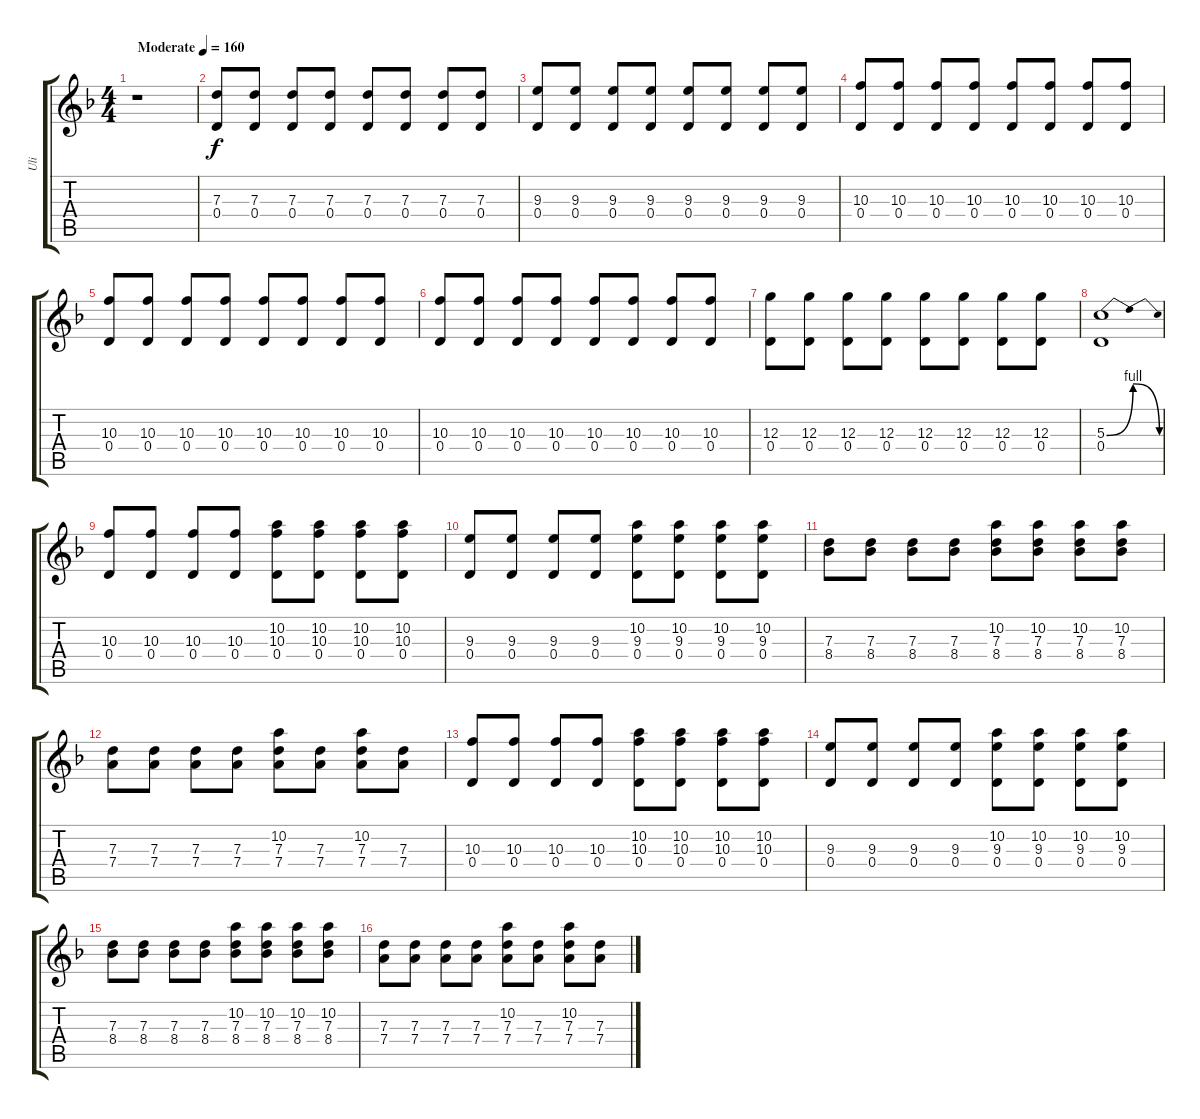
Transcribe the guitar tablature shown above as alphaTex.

\track ("Uli" "Uli") {instrument distortionguitar}
\staff {score tabs}
\tuning (E4 B3 G3 D3 A2 D2) {hide}
\ts (4 4)
\tempo (160 "Moderate")
\clef g2
\ks dminor
r.1{dy f instrument distortionguitar} |
(7.3 0.4).8 (7.3 0.4).8 (7.3 0.4).8 (7.3 0.4).8 (7.3 0.4).8 (7.3 0.4).8 (7.3 0.4).8 (7.3 0.4).8 |
(9.3 0.4).8 (9.3 0.4).8 (9.3 0.4).8 (9.3 0.4).8 (9.3 0.4).8 (9.3 0.4).8 (9.3 0.4).8 (9.3 0.4).8 |
(10.3 0.4).8 (10.3 0.4).8 (10.3 0.4).8 (10.3 0.4).8 (10.3 0.4).8 (10.3 0.4).8 (10.3 0.4).8 (10.3 0.4).8 |
(10.3 0.4).8 (10.3 0.4).8 (10.3 0.4).8 (10.3 0.4).8 (10.3 0.4).8 (10.3 0.4).8 (10.3 0.4).8 (10.3 0.4).8 |
(10.3 0.4).8 (10.3 0.4).8 (10.3 0.4).8 (10.3 0.4).8 (10.3 0.4).8 (10.3 0.4).8 (10.3 0.4).8 (10.3 0.4).8 |
(12.3 0.4).8 (12.3 0.4).8 (12.3 0.4).8 (12.3 0.4).8 (12.3 0.4).8 (12.3 0.4).8 (12.3 0.4).8 (12.3 0.4).8 |
(5.3{be (bendrelease 0 0 30 4 30 4 60 0)} 0.4{be (hold 0 0 60 0)}).1 |
(10.3 0.4).8 (10.3 0.4).8 (10.3 0.4).8 (10.3 0.4).8 (10.2 10.3 0.4).8 (10.2 10.3 0.4).8 (10.2 10.3 0.4).8 (10.2 10.3 0.4).8 |
(9.3 0.4).8 (9.3 0.4).8 (9.3 0.4).8 (9.3 0.4).8 (10.2 9.3 0.4).8 (10.2 9.3 0.4).8 (10.2 9.3 0.4).8 (10.2 9.3 0.4).8 |
(7.3 8.4).8 (7.3 8.4).8 (7.3 8.4).8 (7.3 8.4).8 (10.2 7.3 8.4).8 (10.2 7.3 8.4).8 (10.2 7.3 8.4).8 (10.2 7.3 8.4).8 |
(7.3 7.4).8 (7.3 7.4).8 (7.3 7.4).8 (7.3 7.4).8 (10.2 7.3 7.4).8 (7.3 7.4).8 (10.2 7.3 7.4).8 (7.3 7.4).8 |
(10.3 0.4).8 (10.3 0.4).8 (10.3 0.4).8 (10.3 0.4).8 (10.2 10.3 0.4).8 (10.2 10.3 0.4).8 (10.2 10.3 0.4).8 (10.2 10.3 0.4).8 |
(9.3 0.4).8 (9.3 0.4).8 (9.3 0.4).8 (9.3 0.4).8 (10.2 9.3 0.4).8 (10.2 9.3 0.4).8 (10.2 9.3 0.4).8 (10.2 9.3 0.4).8 |
(7.3 8.4).8 (7.3 8.4).8 (7.3 8.4).8 (7.3 8.4).8 (10.2 7.3 8.4).8 (10.2 7.3 8.4).8 (10.2 7.3 8.4).8 (10.2 7.3 8.4).8 |
(7.3 7.4).8 (7.3 7.4).8 (7.3 7.4).8 (7.3 7.4).8 (10.2 7.3 7.4).8 (7.3 7.4).8 (10.2 7.3 7.4).8 (7.3 7.4).8
